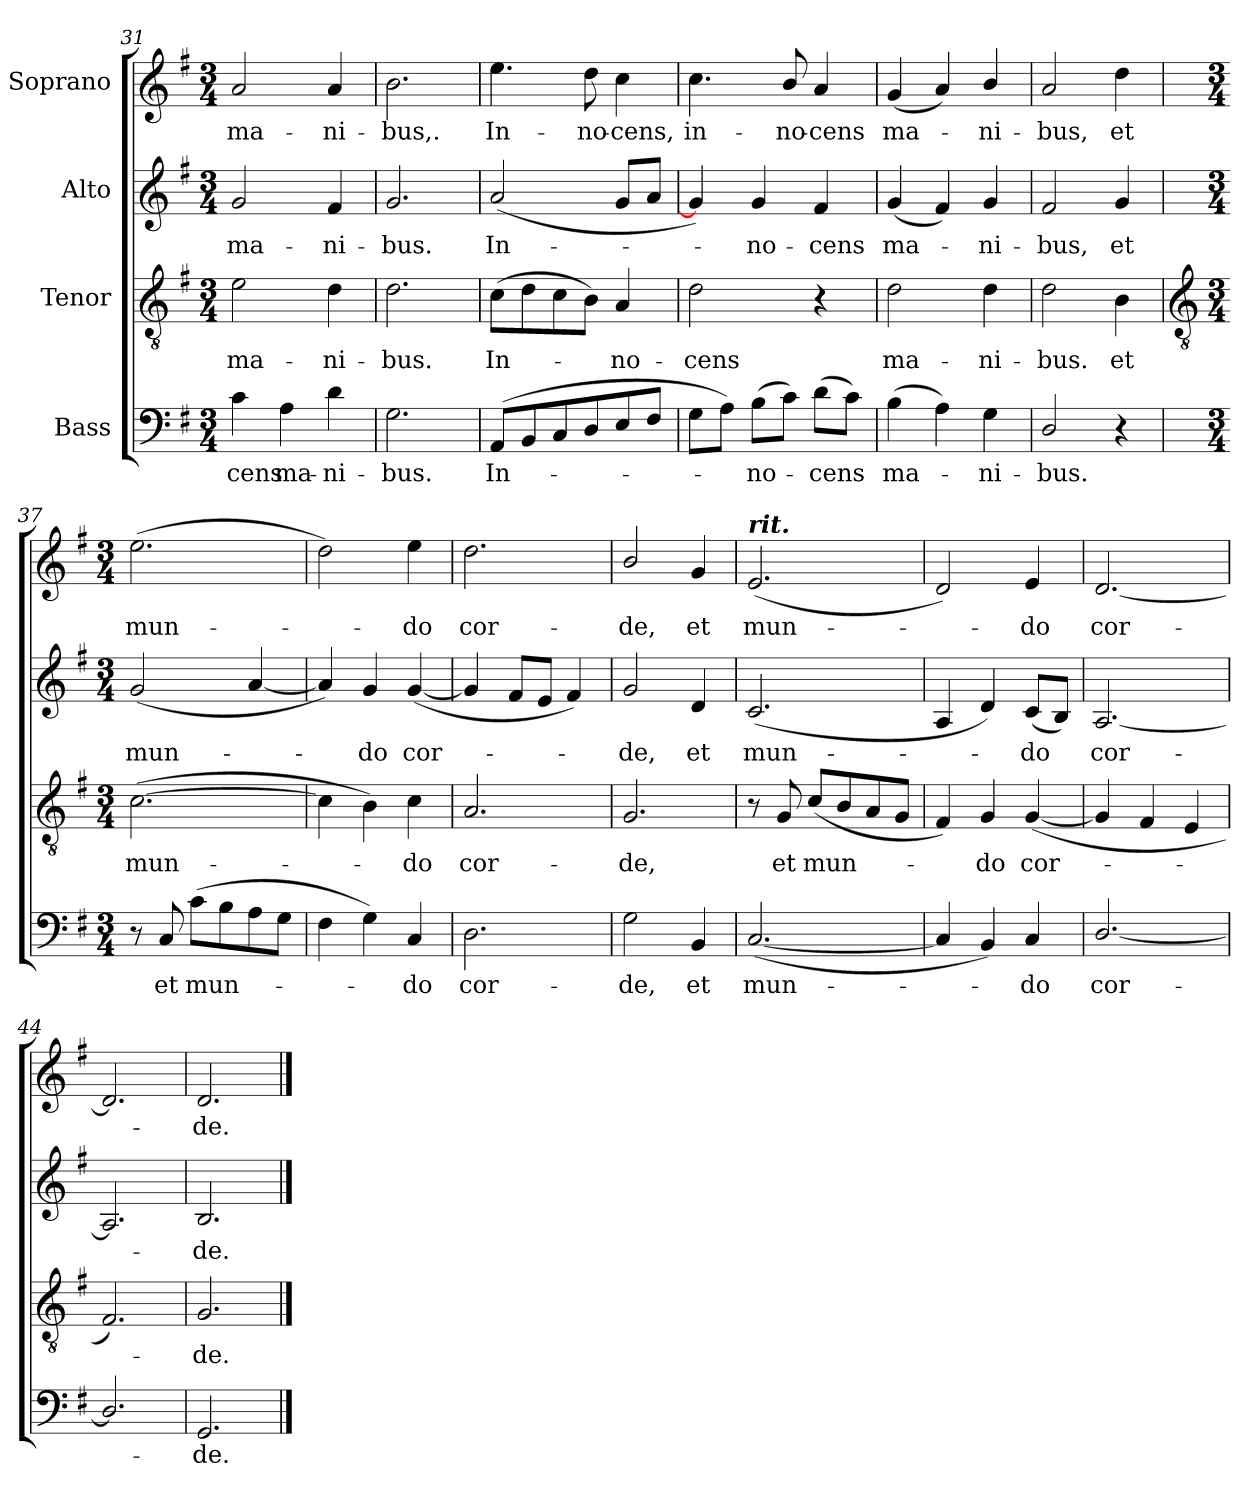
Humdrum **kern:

**kern	**text	**kern	**text	**kern	**text	**kern	**text
*part4	*part4	*part3	*part3	*part2	*part2	*part1	*part1
*staff4	*staff4	*staff3	*staff3	*staff2	*staff2	*staff1	*staff1
*I"Bass	*	*I"Tenor	*	*I"Alto	*	*I"Soprano	*
*clefF4	*	*clefGv2	*	*clefG2	*	*clefG2	*
*k[f#]	*	*k[f#]	*	*k[f#]	*	*k[f#]	*
*G:	*	*G:	*	*G:	*	*G:	*
*M3/4	*	*M3/4	*	*M3/4	*	*M3/4	*
=31	=31	=31	=31	=31	=31	=31	=31
!	!LO:LY:b	!	!LO:LY:b	!	!LO:LY:b	!	!LO:LY:b
4c	-cens	2e	ma-	2g	ma-	2a	ma-
!	!LO:LY:b	!	!	!	!	!	!
4A	ma-	.	.	.	.	.	.
!	!LO:LY:b	!	!LO:LY:b	!	!LO:LY:b	!	!LO:LY:b
4d	-ni-	4d	-ni-	4f#	-ni-	4a	-ni-
=32	=32	=32	=32	=32	=32	=32	=32
!	!LO:LY:b	!	!LO:LY:b	!	!LO:LY:b	!	!LO:LY:b
2.G	-bus.	2.d	-bus.	2.g	-bus.	2.b	-bus,.
=33	=33	=33	=33	=33	=33	=33	=33
!	!LO:LY:b	!	!LO:LY:b	!	!LO:LY:b	!	!LO:LY:b
(>8AAL	In-	(>8cL	In-	(<2a	In-	4.ee	In-
8BB	.	8d	.	.	.	.	.
8C	.	8c	.	.	.	.	.
!	!	!	!	!	!	!	!LO:LY:b
8D	.	8BJ)	.	.	.	8dd	-no-
!	!	!	!LO:LY:b	!	!	!	!LO:LY:b
8E	.	4A	no-	8gL	.	4cc	-cens,
8F#J	.	.	.	8aJ	.	.	.
=34	=34	=34	=34	=34	=34	=34	=34
!	!	!	!LO:LY:b	!	!	!	!LO:LY:b
8GL	.	2d	-cens	4g])	.	4.cc	in-
8AJ)	.	.	.	.	.	.	.
!	!LO:LY:b	!	!	!	!LO:LY:b	!	!
(>8BL	no-	.	.	4g	no-	.	.
!	!	!	!	!	!	!	!LO:LY:b
8cJ)	.	.	.	.	.	8b/	-no-
!	!LO:LY:b	!	!	!	!LO:LY:b	!	!LO:LY:b
(>8dL	cens	4r	.	4f#	-cens	4a	-cens
8cJ)	.	.	.	.	.	.	.
=35	=35	=35	=35	=35	=35	=35	=35
!	!LO:LY:b	!	!LO:LY:b	!	!LO:LY:b	!	!LO:LY:b
(>4B	ma-	2d	ma-	(<4g	ma-	(<4g	ma-
4A)	.	.	.	4f#)	.	4a)	.
!	!LO:LY:b	!	!LO:LY:b	!	!LO:LY:b	!	!LO:LY:b
4G	ni-	4d	-ni-	4g	ni-	4b/	ni-
=36	=36	=36	=36	=36	=36	=36	=36
!	!LO:LY:b	!	!LO:LY:b	!	!LO:LY:b	!	!LO:LY:b
2D/	-bus.	2d	-bus.	2f#	-bus,	2a	-bus,
!	!	!	!LO:LY:b	!	!LO:LY:b	!	!LO:LY:b
4r	.	4B	et	4g	et	4dd	et
!!LO:LB:g=z
=37	=37	=37	=37	=37	=37	=37	=37
*	*	*clefGv2	*	*	*	*	*
*M3/4	*	*M3/4	*	*M3/4	*	*M3/4	*
!	!	!	!LO:LY:b	!	!LO:LY:b	!	!LO:LY:b
8r	.	(>[2.c	mun-	(<2g	mun-	(>2.ee	mun-
!	!LO:LY:b	!	!	!	!	!	!
8C	et	.	.	.	.	.	.
!	!LO:LY:b	!	!	!	!	!	!
(>8cL	mun-	.	.	.	.	.	.
8B	.	.	.	.	.	.	.
8A	.	.	.	[4a	.	.	.
8GJ	.	.	.	.	.	.	.
=38	=38	=38	=38	=38	=38	=38	=38
4F#	.	4c]	.	4a])	.	2dd)	.
!	!	!	!	!	!LO:LY:b	!	!
4G)	.	4B)	.	4g	do	.	.
!	!LO:LY:b	!	!LO:LY:b	!	!LO:LY:b	!	!LO:LY:b
4C	do	4c	do	(<[4g	cor-	4ee	do
=39	=39	=39	=39	=39	=39	=39	=39
!	!LO:LY:b	!	!LO:LY:b	!	!	!	!LO:LY:b
2.D	cor-	2.A	cor-	4g]	.	2.dd	cor-
.	.	.	.	8f#L	.	.	.
.	.	.	.	8eJ	.	.	.
.	.	.	.	4f#)	.	.	.
=40	=40	=40	=40	=40	=40	=40	=40
!	!LO:LY:b	!	!LO:LY:b	!	!LO:LY:b	!	!LO:LY:b
2G	-de,	2.G	-de,	2g	de,	2b/	-de,
!	!LO:LY:b	!	!	!	!LO:LY:b	!	!LO:LY:b
4BB	et	.	.	4d	et	4g	et
=41	=41	=41	=41	=41	=41	=41	=41
!	!	!	!	!	!	!LO:TX:a:Bi:t=rit.	!
!	!LO:LY:b	!	!	!	!LO:LY:b	!	!LO:LY:b
(<[2.C	mun-	8r	.	(<2.c	mun-	(<2.e	mun-
!	!	!	!LO:LY:b	!	!	!	!
.	.	8G	et	.	.	.	.
!	!	!	!LO:LY:b	!	!	!	!
.	.	(<8cL	mun-	.	.	.	.
.	.	8B	.	.	.	.	.
.	.	8A	.	.	.	.	.
.	.	8GJ	.	.	.	.	.
=42	=42	=42	=42	=42	=42	=42	=42
4C]	.	4F#)	.	4A	.	2d)	.
!	!	!	!LO:LY:b	!	!	!	!
4BB)	.	4G	do	4d)	.	.	.
!	!LO:LY:b	!	!LO:LY:b	!	!LO:LY:b	!	!LO:LY:b
4C	do	(<[4G	cor-	(<8cL	do	4e	do
.	.	.	.	8BJ)	.	.	.
=43	=43	=43	=43	=43	=43	=43	=43
!	!LO:LY:b	!	!	!	!LO:LY:b	!	!LO:LY:b
[2.D/	cor-	4G]	.	[2.A	cor-	[2.d	cor-
.	.	4F#	.	.	.	.	.
.	.	4E	.	.	.	.	.
=44	=44	=44	=44	=44	=44	=44	=44
2.D/]	.	2.F#)	.	2.A]	.	2.d]	.
=45	=45	=45	=45	=45	=45	=45	=45
!	!LO:LY:b	!	!LO:LY:b	!	!LO:LY:b	!	!LO:LY:b
2.GG	de.	2.G	de.	2.B	de.	2.d	de.
==	==	==	==	==	==	==	==
*-	*-	*-	*-	*-	*-	*-	*-
